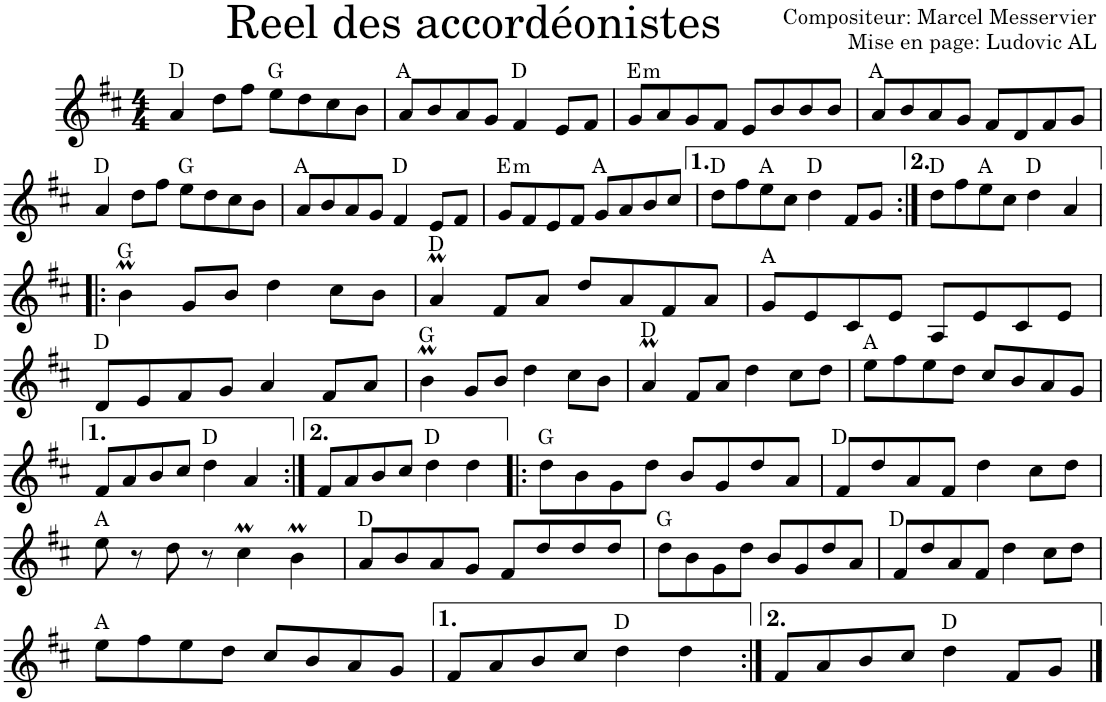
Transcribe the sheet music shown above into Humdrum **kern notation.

**kern	**harte
*part1	*part1
*staff1	*
*I"Violon	*
*I'Vln.	*
*clefG2	*
*k[f#c#]	*
*M4/4	*
=1	=1
4a/	D:maj
8dd\L	.
8ff#\J	.
8ee\L	G:maj
8dd\	.
8cc#\	.
8b\J	.
=2	=2
8a/L	A:maj
8b/	.
8a/	.
8g/J	.
4f#/	D:maj
8e/L	.
8f#/J	.
=3	=3
!	!LO:H:kt=m
8g/L	E:min
8a/	.
8g/	.
8f#/J	.
8e/L	.
8b/	.
8b/	.
8b/J	.
=4	=4
8a/L	A:maj
8b/	.
8a/	.
8g/J	.
8f#/L	.
8d/	.
8f#/	.
8g/J	.
!!LO:LB:g=z
=5	=5
4a/	D:maj
8dd\L	.
8ff#\J	.
8ee\L	G:maj
8dd\	.
8cc#\	.
8b\J	.
=6	=6
8a/L	A:maj
8b/	.
8a/	.
8g/J	.
4f#/	D:maj
8e/L	.
8f#/J	.
=7	=7
!	!LO:H:kt=m
8g/L	E:min
8f#/	.
8e/	.
8f#/J	.
8g/L	A:maj
8a/	.
8b/	.
8cc#/J	.
=8	=8
8dd\L	D:maj
8ff#\	.
8ee\	A:maj
8cc#\J	.
4dd\	D:maj
8f#/L	.
8g/J	.
=9:|!	=9:|!
8dd\L	D:maj
8ff#\	.
8ee\	A:maj
8cc#\J	.
4dd\	D:maj
4a/	.
!!LO:LB:g=z
=10!|:	=10!|:
4bM\	G:maj
8g/L	.
8b/J	.
4dd\	.
8cc#\L	.
8b\J	.
=11	=11
4aM/	D:maj
8f#/L	.
8a/J	.
8dd/L	.
8a/	.
8f#/	.
8a/J	.
=12	=12
8g/L	A:maj
8e/	.
8c#/	.
8e/J	.
8A/L	.
8e/	.
8c#/	.
8e/J	.
!!LO:LB:g=z
=13	=13
8d/L	D:maj
8e/	.
8f#/	.
8g/J	.
4a/	.
8f#/L	.
8a/J	.
=14	=14
4bM\	G:maj
8g/L	.
8b/J	.
4dd\	.
8cc#\L	.
8b\J	.
=15	=15
4aM/	D:maj
8f#/L	.
8a/J	.
4dd\	.
8cc#\L	.
8dd\J	.
=16	=16
8ee\L	A:maj
8ff#\	.
8ee\	.
8dd\J	.
8cc#/L	.
8b/	.
8a/	.
8g/J	.
!!LO:LB:g=z
=17	=17
8f#/L	.
8a/	.
8b/	.
8cc#/J	.
4dd\	D:maj
4a/	.
=18:|!	=18:|!
8f#/L	.
8a/	.
8b/	.
8cc#/J	.
4dd\	D:maj
4dd\	.
=19!|:	=19!|:
8dd\L	G:maj
8b\	.
8g\	.
8dd\J	.
8b/L	.
8g/	.
8dd/	.
8a/J	.
=20	=20
8f#/L	D:maj
8dd/	.
8a/	.
8f#/J	.
4dd\	.
8cc#\L	.
8dd\J	.
!!LO:LB:g=z
=21	=21
8ee\	A:maj
8r	.
8dd\	.
8r	.
4cc#m\	.
4bM\	.
=22	=22
8a/L	D:maj
8b/	.
8a/	.
8g/J	.
8f#/L	.
8dd/	.
8dd/	.
8dd/J	.
=23	=23
8dd\L	G:maj
8b\	.
8g\	.
8dd\J	.
8b/L	.
8g/	.
8dd/	.
8a/J	.
=24	=24
8f#/L	D:maj
8dd/	.
8a/	.
8f#/J	.
4dd\	.
8cc#\L	.
8dd\J	.
!!LO:LB:g=z
=25	=25
8ee\L	A:maj
8ff#\	.
8ee\	.
8dd\J	.
8cc#/L	.
8b/	.
8a/	.
8g/J	.
=26	=26
8f#/L	.
8a/	.
8b/	.
8cc#/J	.
4dd\	D:maj
4dd\	.
=27:|!	=27:|!
8f#/L	.
8a/	.
8b/	.
8cc#/J	.
4dd\	D:maj
8f#/L	.
8g/J	.
==	==
*-	*-
